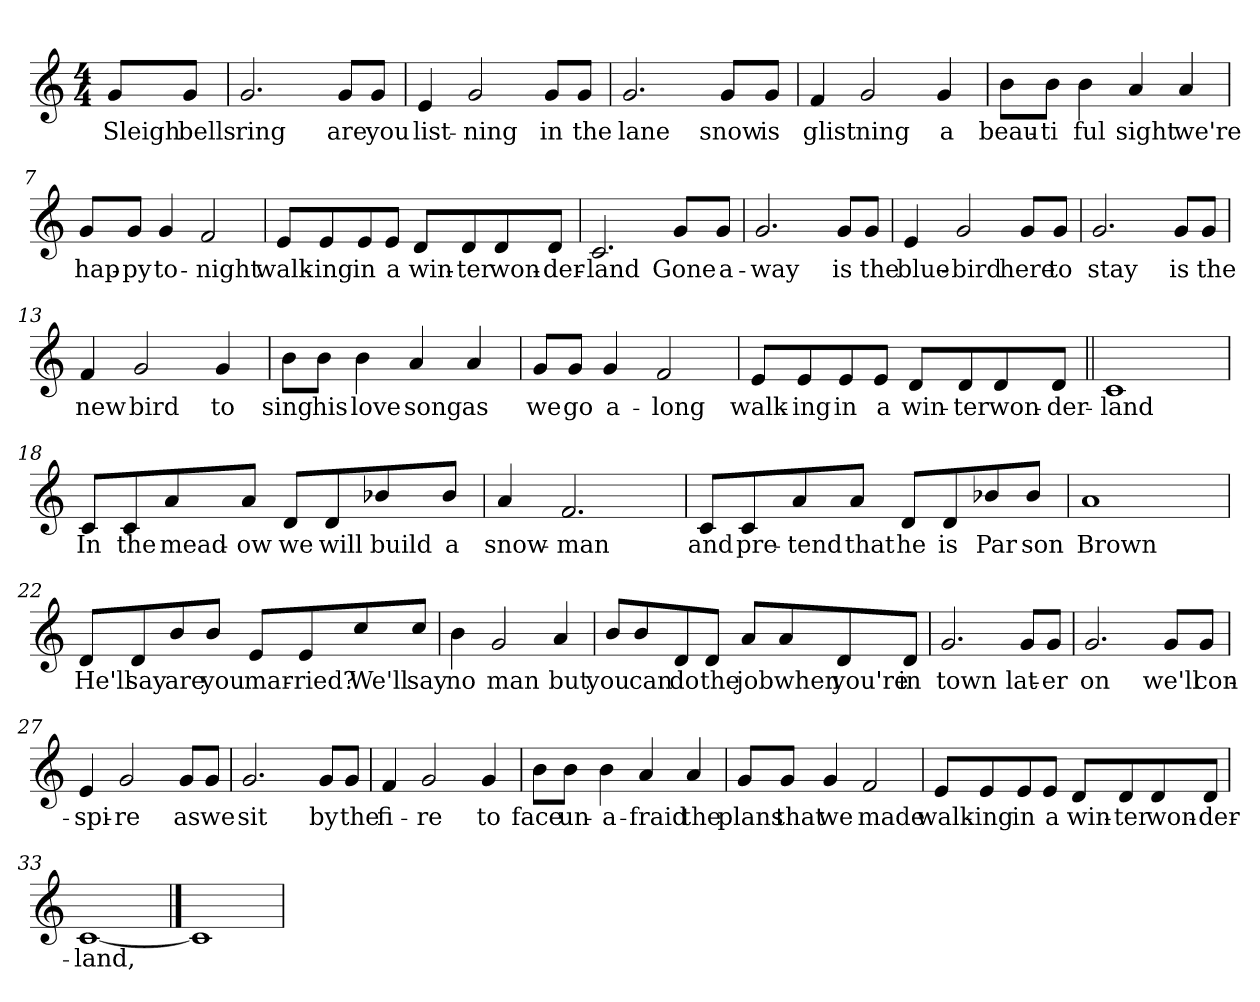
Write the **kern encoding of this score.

**kern	**text
*part1	*part1
*staff1	*staff1
*clefG2	*
*k[]	*
*C:	*
*M4/4	*
=1	=1
8g/L	Sleigh
8g/J	bells
=2	=2
2.g/	ring
8g/L	are
8g/J	you
=3	=3
4e/	list-
2g/	-ning
8g/L	in
8g/J	the
=4	=4
2.g/	lane
8g/L	snow
8g/J	is
!!LO:LB:g=z
=5	=5
4f/	glist
2g/	ning
4g/	a
=6	=6
8b\L	beau-
8b\J	-ti
4b\	ful
4a/	sight
4a/	we're
=7	=7
8g/L	hap-
8g/J	py
4g/	to-
2f/	-night
=8	=8
8e/L	walk-
8e/	-ing
8e/	in
8e/J	a
8d/L	win-
8d/	-ter
8d/	won-
8d/J	-der-
!!LO:LB:g=z
=9	=9
2.c/	-land
8g/L	Gone
8g/J	a-
=10	=10
2.g/	-way
8g/L	is
8g/J	the
=11	=11
4e/	blue-
2g/	-bird
8g/L	here
8g/J	to
=12	=12
2.g/	stay
8g/L	is
8g/J	the
=13	=13
4f/	new
2g/	bird
4g/	to
!!LO:LB:g=z
=14	=14
8b\L	sing
8b\J	his
4b\	love
4a/	song
4a/	as
=15	=15
8g/L	we
8g/J	go
4g/	a-
2f/	-long
=16	=16
8e/L	walk-
8e/	-ing
8e/	in
8e/J	a
8d/L	win-
8d/	-ter
8d/	won-
8d/J	-der-
=17||	=17||
1c	-land
!!LO:LB:g=z
=18	=18
8c/L	In
8c/	the
8a/	mead-
8a/J	-ow
8d/L	we
8d/	will
8b-X/	build
8b-/J	a
=19	=19
4a/	snow-
2.f/	-man
=20	=20
8c/L	and
8c/	pre-
8a/	-tend
8a/J	that
8d/L	he
8d/	is
8b-X/	Par
8b-/J	son
=21	=21
1a	Brown
!!LO:LB:g=z
=22	=22
8d/L	He'll
8d/	say
8b/	are
8b/J	you
8e/L	mar-
8e/	-ried?
8cc/	We'll
8cc/J	say
=23	=23
4b\	no
2g/	man
4a/	but
=24	=24
8b/L	you
8b/	can
8d/	do
8d/J	the
8a/L	job
8a/	when
8d/	you're
8d/J	in
!!LO:LB:g=z
=25	=25
2.g/	town
8g/L	lat-
8g/J	-er
=26	=26
2.g/	on
8g/L	we'll
8g/J	con-
=27	=27
4e/	spi-
2g/	-re
8g/L	as
8g/J	we
=28	=28
2.g/	sit
8g/L	by
8g/J	the
=29	=29
4f/	fi-
2g/	-re
4g/	to
=30	=30
8b\L	face
8b\J	un-
4b\	a-
4a/	fraid
4a/	the
!!LO:LB:g=z
=31	=31
8g/L	plans
8g/J	that
4g/	we
2f/	made
=32	=32
8e/L	walk-
8e/	-ing
8e/	in
8e/J	a
8d/L	win-
8d/	-ter
8d/	won-
8d/J	-der-
=33	=33
[1c	-land,
==34	==34
1c]	.
=	=
*-	*-
